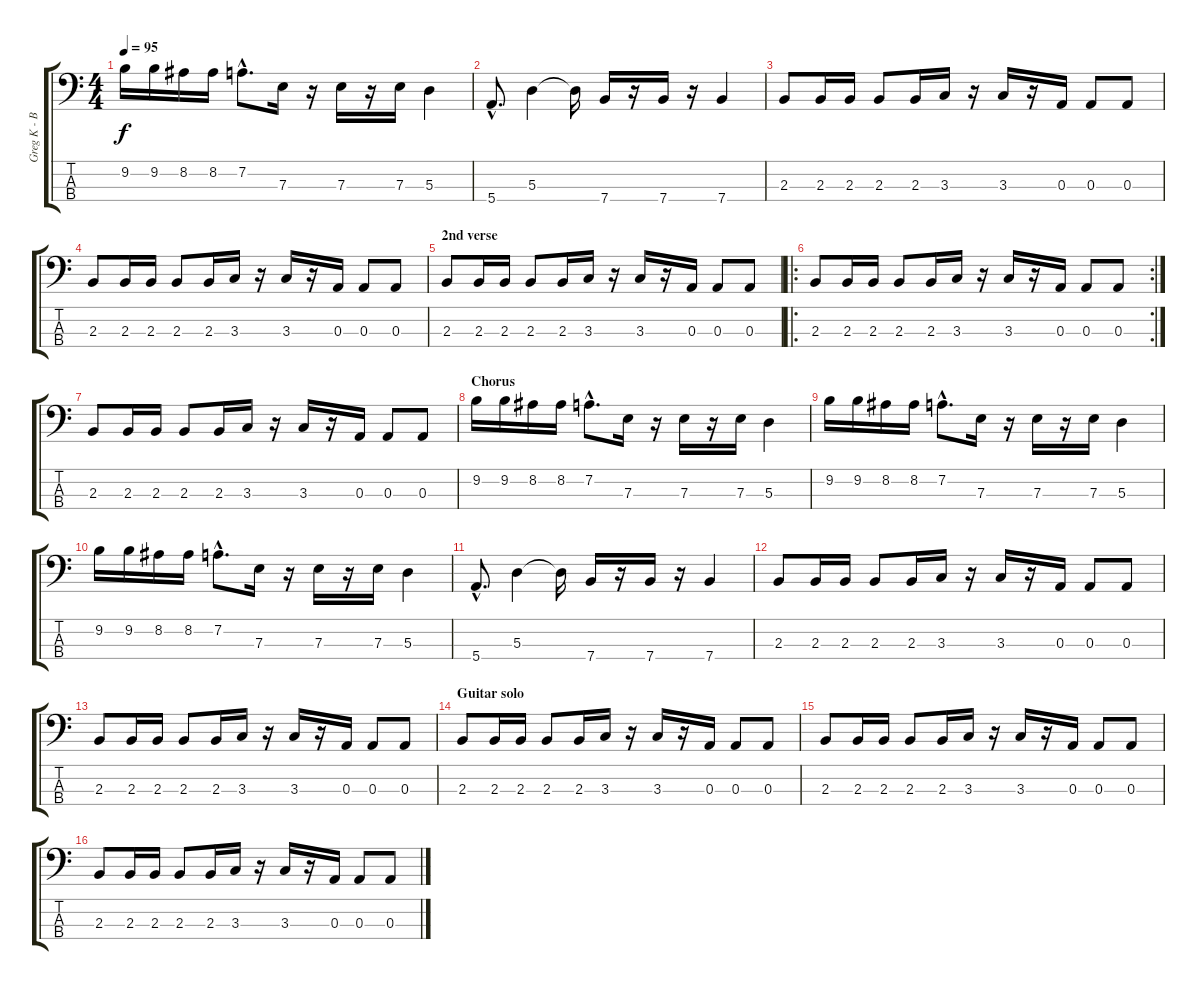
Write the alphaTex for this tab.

\track ("Greg K - Bass" "Greg K - B") {instrument electricbassfinger}
\staff {score tabs}
\tuning (G2 D2 A1 E1) {hide}
\ts (4 4)
\tempo 95
\clef f4
\ks c
9.2.16{dy f} 9.2.16 8.2.16 8.2.16 7.2{hac}.8{d} 7.3.16 r.16 7.3.16 r.16 7.3.16 5.3.4 |
5.4{hac}.8{d} 5.3.4 5.3{t}.16 7.4.16 r.16 7.4.16 r.16 7.4.4 |
2.3.8 2.3.16 2.3.16 2.3.8 2.3.16 3.3.16 r.16 3.3.16 r.16 0.3.16 0.3.8 0.3.8 |
2.3.8 2.3.16 2.3.16 2.3.8 2.3.16 3.3.16 r.16 3.3.16 r.16 0.3.16 0.3.8 0.3.8 |
\section ("" "2nd verse")
2.3.8 2.3.16 2.3.16 2.3.8 2.3.16 3.3.16 r.16 3.3.16 r.16 0.3.16 0.3.8 0.3.8 |
\ro
\rc 2
2.3.8 2.3.16 2.3.16 2.3.8 2.3.16 3.3.16 r.16 3.3.16 r.16 0.3.16 0.3.8 0.3.8 |
2.3.8 2.3.16 2.3.16 2.3.8 2.3.16 3.3.16 r.16 3.3.16 r.16 0.3.16 0.3.8 0.3.8 |
\section ("" "Chorus")
9.2.16 9.2.16 8.2.16 8.2.16 7.2{hac}.8{d} 7.3.16 r.16 7.3.16 r.16 7.3.16 5.3.4 |
9.2.16 9.2.16 8.2.16 8.2.16 7.2{hac}.8{d} 7.3.16 r.16 7.3.16 r.16 7.3.16 5.3.4 |
9.2.16 9.2.16 8.2.16 8.2.16 7.2{hac}.8{d} 7.3.16 r.16 7.3.16 r.16 7.3.16 5.3.4 |
5.4{hac}.8{d} 5.3.4 5.3{t}.16 7.4.16 r.16 7.4.16 r.16 7.4.4 |
2.3.8 2.3.16 2.3.16 2.3.8 2.3.16 3.3.16 r.16 3.3.16 r.16 0.3.16 0.3.8 0.3.8 |
2.3.8 2.3.16 2.3.16 2.3.8 2.3.16 3.3.16 r.16 3.3.16 r.16 0.3.16 0.3.8 0.3.8 |
\section ("" "Guitar solo")
2.3.8 2.3.16 2.3.16 2.3.8 2.3.16 3.3.16 r.16 3.3.16 r.16 0.3.16 0.3.8 0.3.8 |
2.3.8 2.3.16 2.3.16 2.3.8 2.3.16 3.3.16 r.16 3.3.16 r.16 0.3.16 0.3.8 0.3.8 |
2.3.8 2.3.16 2.3.16 2.3.8 2.3.16 3.3.16 r.16 3.3.16 r.16 0.3.16 0.3.8 0.3.8
